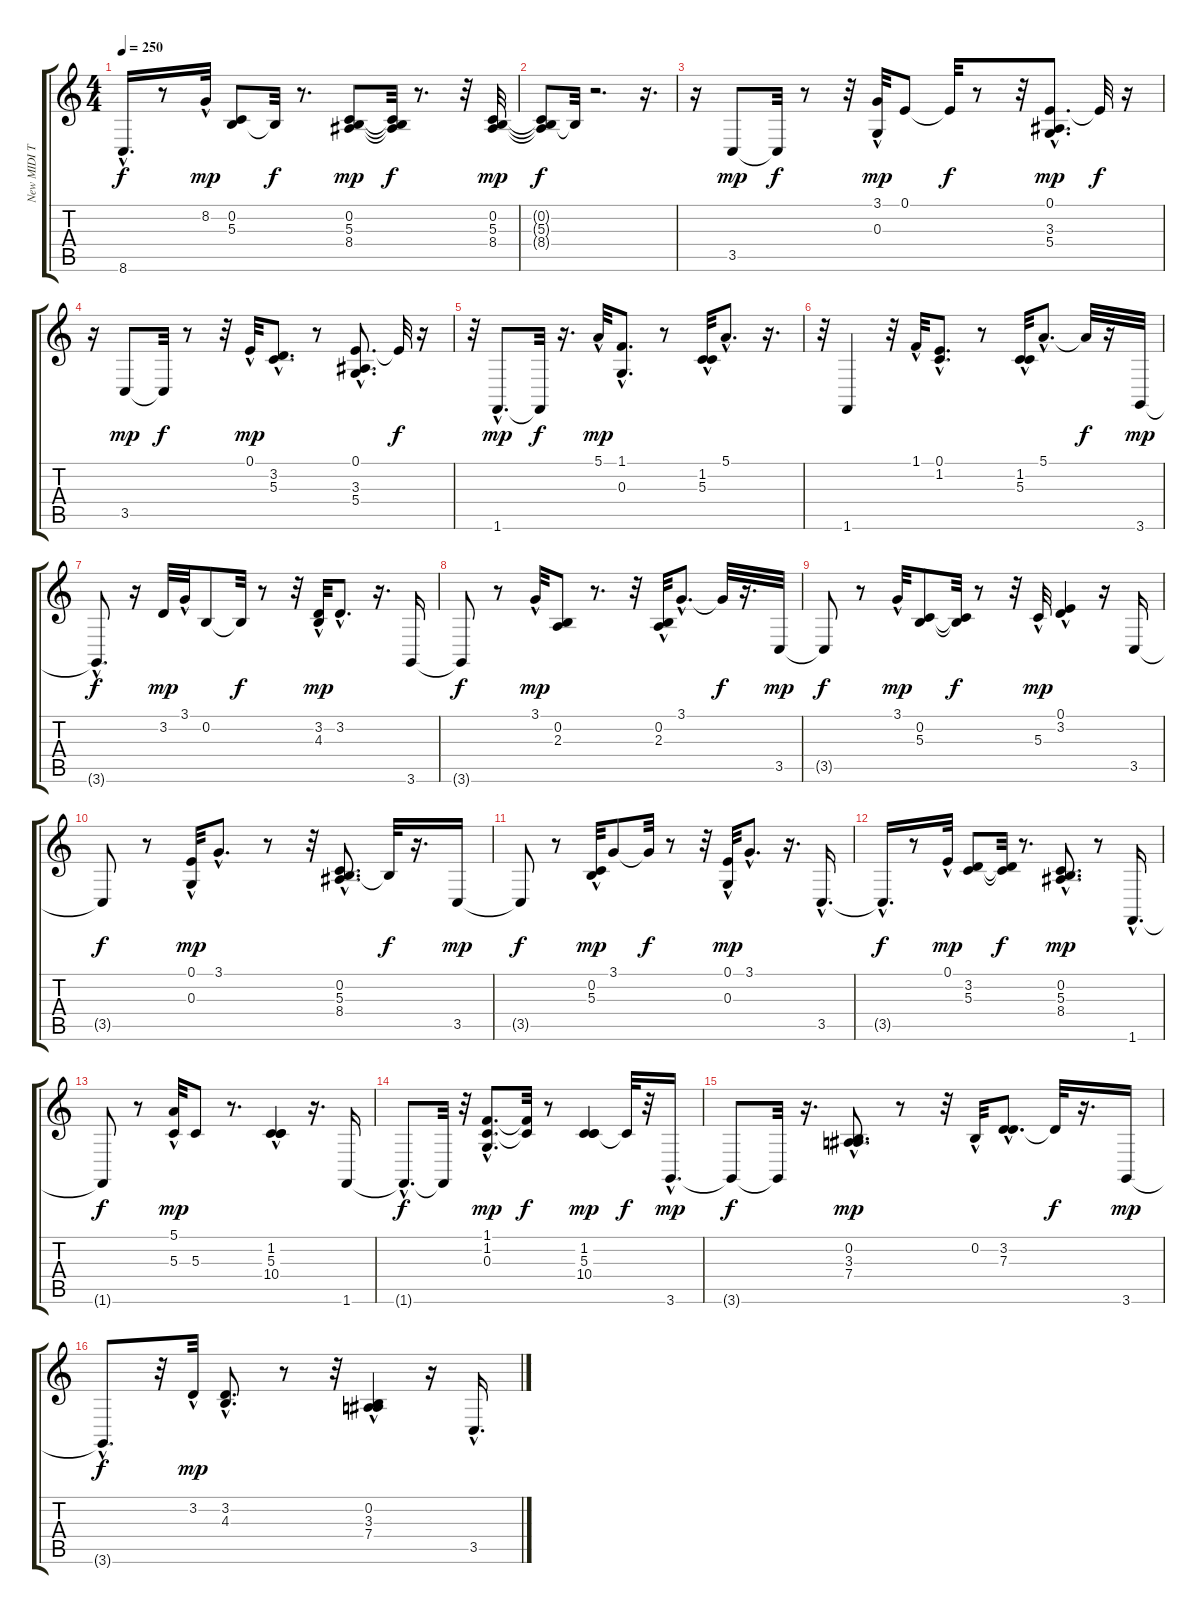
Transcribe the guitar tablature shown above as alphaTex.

\track ("New MIDI Track" "New MIDI T") {instrument honkytonkpiano}
\staff {score tabs}
\tuning (E4 B3 G3 D3 A2 E2) {hide}
\ts (4 4)
\tempo 250
\clef g2
\ks c
8.6{hac t}.16{d dy f} r.8 8.2{hac}.32{dy mp} (0.2 5.3).8 0.2{t}.32{dy f} r.8{d} (0.2 5.3 8.4).8{dy mp} (0.2{t} 5.3{t} 8.4{t}).32{dy f} r.8{d} r.32 (0.2 5.3 8.4).32{dy mp} |
(0.2{t} 5.3{t} 8.4{t}).8{dy f} 0.2{t}.32 r.2{d} r.16{d} |
r.16 3.5.8{dy mp} 3.5{t}.32{dy f} r.8 r.32 (3.1{hac} 0.3).32{dy mp} 0.1.8 0.1{t}.32{dy f} r.8 r.32 (0.1{hac} 3.3{hac} 5.4).8{d dy mp} 0.1{t}.32{dy f} r.16 |
r.16 3.5.8{dy mp} 3.5{t}.32{dy f} r.8 r.32 0.1{hac}.32{dy mp} (3.2{hac} 5.3).8{d} r.8 (0.1{hac} 3.3{hac} 5.4).8{d} 0.1{t}.32{dy f} r.16 |
r.32 1.6{hac}.8{d dy mp} 1.6{t}.32{dy f} r.16{d} 5.1{hac}.32{dy mp} (1.1{hac} 0.3).8{d} r.8 (1.2 5.3{hac}).32 5.1{hac}.8{d} r.16{d} |
r.32 1.6.4 r.32 1.1{hac}.32 (0.1{hac} 1.2).8{d} r.8 (1.2{hac} 5.3{hac}).32 5.1{hac}.8{d} 5.1{t}.32{dy f} r.16 3.6.32{dy mp} |
3.6{hac t}.8{d dy f} r.16 3.2.32{dy mp} 3.1{hac}.32 0.2.8 0.2{t}.32{dy f} r.8 r.32 (3.2{hac} 4.3{hac}).32{dy mp} 3.2{hac}.8{d} r.16{d} 3.6.16 |
3.6{t}.8{dy f} r.8 3.1{hac}.32{dy mp} (0.2 2.3).8 r.8{d} r.32 (0.2{hac} 2.3{hac}).32 3.1{hac}.8{d} 3.1{t}.32{dy f} r.16{d} 3.5.32{dy mp} |
3.5{t}.8{dy f} r.8 3.1{hac}.32{dy mp} (0.2 5.3).8 (0.2{t} 5.3{t}).32{dy f} r.8 r.32 5.3{hac}.32{dy mp} (0.1 3.2{hac}).4 r.16 3.5.16 |
3.5{t}.8{dy f} r.8 (0.1{hac} 0.3).32{dy mp} 3.1{hac}.8{d} r.8 r.32 (0.2{hac} 5.3{hac} 8.4{hac}).8{d} 0.2{t}.32{dy f} r.16{d} 3.5.16{dy mp} |
3.5{t}.8{dy f} r.8 (0.2{hac} 5.3).32{dy mp} 3.1.8 3.1{t}.32{dy f} r.8 r.32 (0.1{hac} 0.3).32{dy mp} 3.1{hac}.8{d} r.16{d} 3.5{hac}.16{d} |
3.5{hac t}.16{d dy f} r.8 0.1{hac}.32{dy mp} (3.2 5.3).8 (3.2{t} 5.3{t}).32{dy f} r.8{d} (0.2{hac} 5.3{hac} 8.4{hac}).8{d dy mp} r.8 1.6{hac}.16{d} |
1.6{t}.8{dy f} r.8 (5.1{hac} 5.3).32{dy mp} 5.3.8 r.8{d} (1.2{hac} 5.3 10.4{hac}).4 r.16{d} 1.6.16 |
1.6{hac t}.8{d dy f} 1.6{t}.32 r.32 (1.1{hac} 1.2{hac} 0.3{hac}).8{d dy mp} (1.1{t} 1.2{t}).32{dy f} r.8 (1.2 5.3 10.4).4{dy mp} 5.3{t}.32{dy f} r.32 3.6{hac}.16{d dy mp} |
3.6{t}.8{dy f} 3.6{t}.32 r.16{d} (0.2{hac} 3.3{hac} 7.4{hac}).8{d dy mp} r.8 r.32 0.2{hac}.32 (3.2{hac} 7.3{hac}).8{d} 7.3{t}.32{dy f} r.16{d} 3.6.16{dy mp} |
3.6{hac t}.8{d dy f} r.32 3.2{hac}.32{dy mp} (3.2{hac} 4.3).8{d} r.8 r.32 (0.2 3.3 7.4{hac}).4 r.16 3.5{hac}.16{d}
